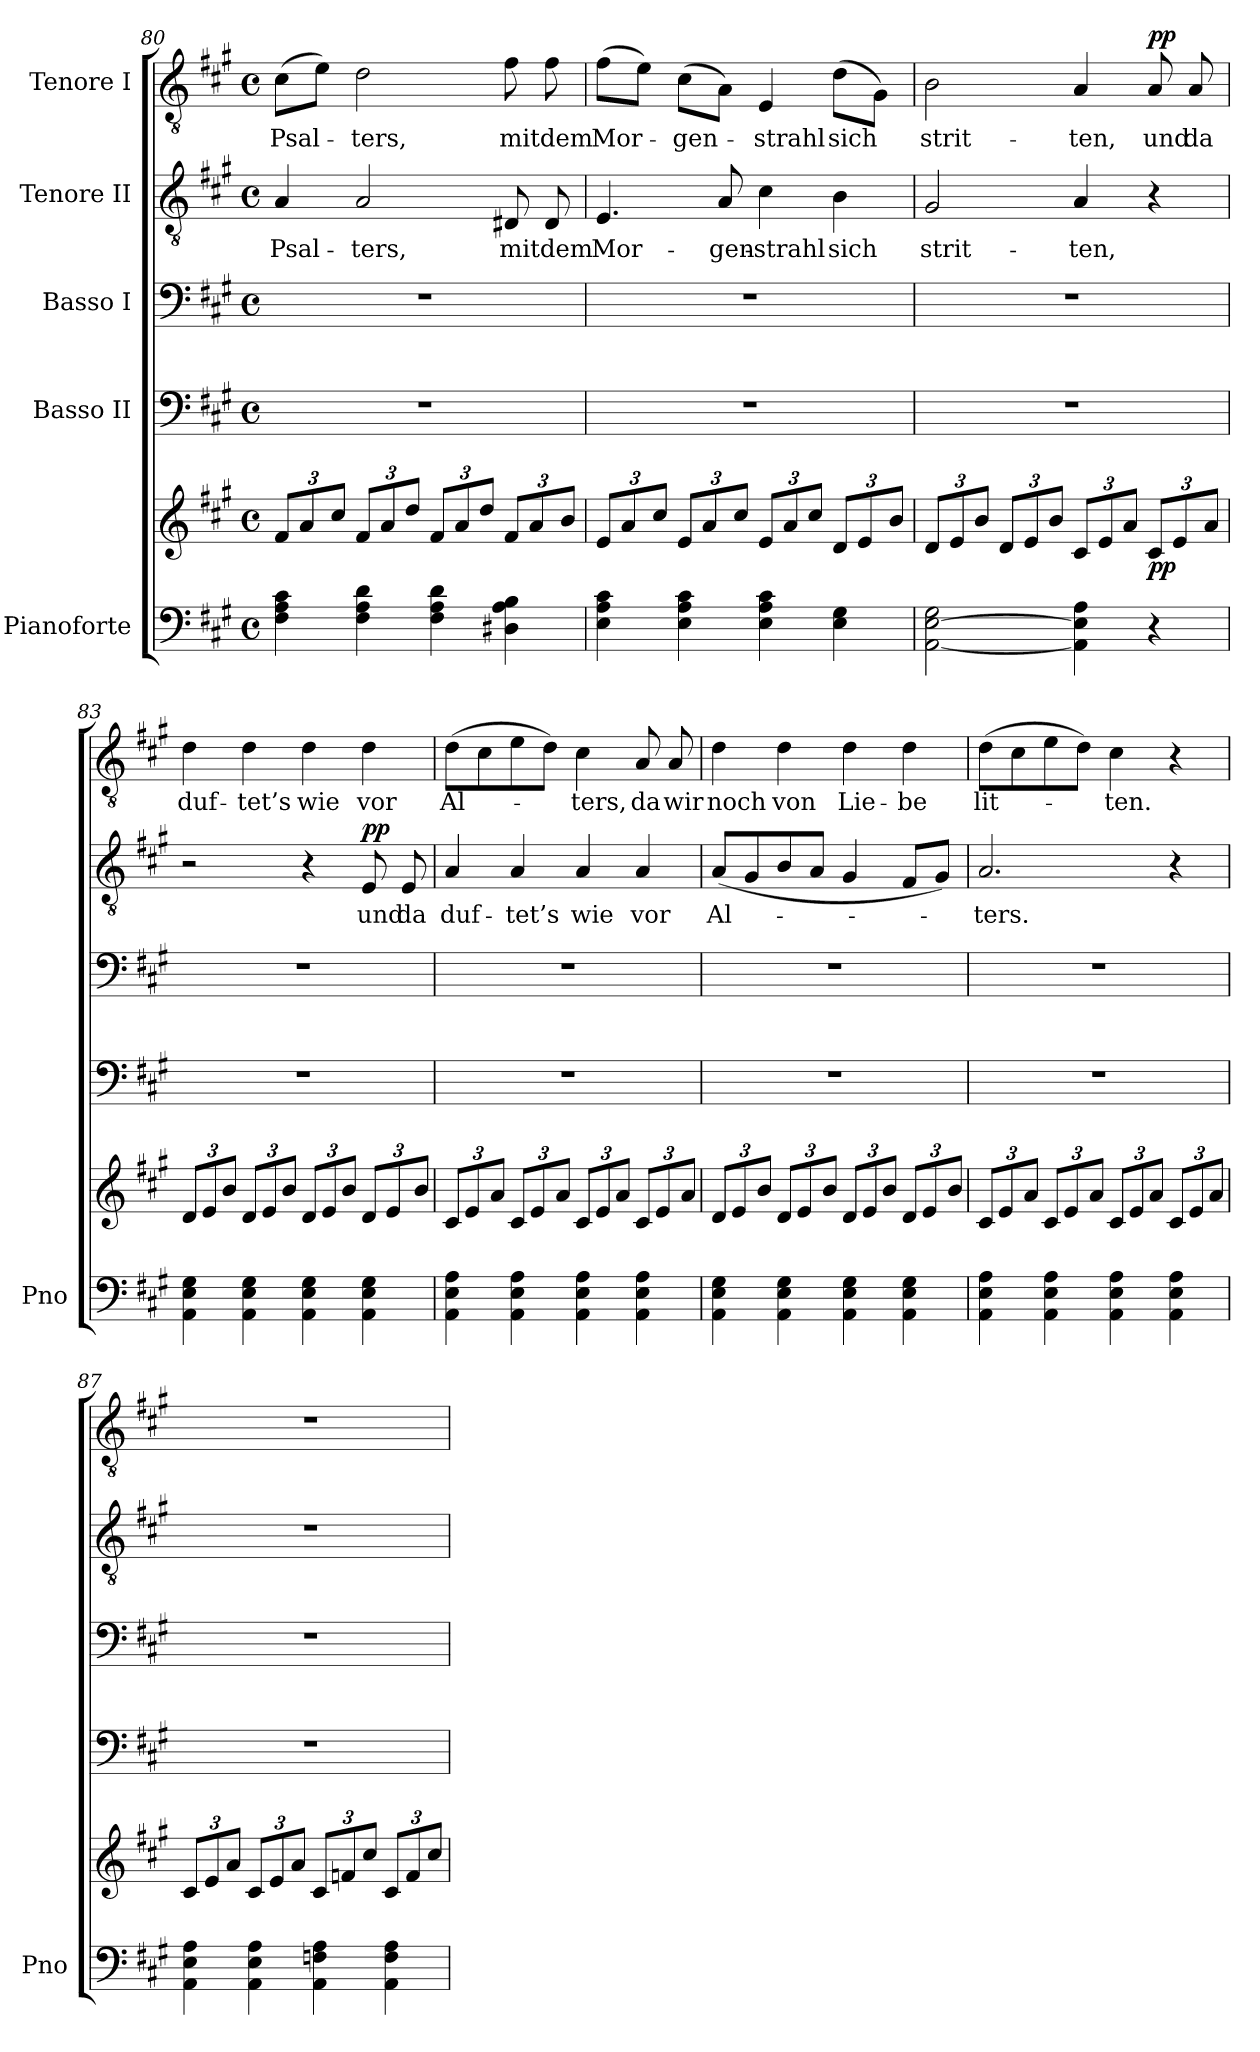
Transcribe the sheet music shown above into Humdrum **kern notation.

**kern	**kern	**dynam	**kern	**kern	**kern	**text	**dynam	**kern	**text	**dynam
*part5	*part5	*part5	*part4	*part3	*part2	*part2	*part2	*part1	*part1	*part1
*staff6	*staff5	*staff5/6	*staff4	*staff3	*staff2	*staff2	*staff2	*staff1	*staff1	*staff1
*I"Pianoforte	*	*	*I"Basso II	*I"Basso I	*I"Tenore II	*	*	*I"Tenore I	*	*
*I'Pno	*	*	*	*	*	*	*	*	*	*
*clefF4	*clefG2	*	*clefF4	*clefF4	*clefGv2	*	*	*clefGv2	*	*
*k[f#c#g#]	*k[f#c#g#]	*	*k[f#c#g#]	*k[f#c#g#]	*k[f#c#g#]	*	*	*k[f#c#g#]	*	*
*M4/4	*M4/4	*	*M4/4	*M4/4	*M4/4	*	*	*M4/4	*	*
*met(c)	*met(c)	*	*met(c)	*met(c)	*met(c)	*	*	*met(c)	*	*
*	*Xbrackettup	*	*	*	*	*	*	*	*	*
=80	=80	=80	=80	=80	=80	=80	=80	=80	=80	=80
!	!	!	!	!	!	!LO:LY:b	!	!	!LO:LY:b	!
4F#\ 4A\ 4c#\	12f#/L	.	1r	1r	4A/	Psal-	.	(8c#\L	Psal-	.
.	12a/	.	.	.	.	.	.	.	.	.
.	.	.	.	.	.	.	.	8e\J)	.	.
.	12cc#/J	.	.	.	.	.	.	.	.	.
!	!	!	!	!	!	!LO:LY:b	!	!	!LO:LY:b	!
4F#\ 4A\ 4d\	12f#/L	.	.	.	2A/	-ters,	.	2d\	-ters,	.
.	12a/	.	.	.	.	.	.	.	.	.
.	12dd/J	.	.	.	.	.	.	.	.	.
4F#\ 4A\ 4d\	12f#/L	.	.	.	.	.	.	.	.	.
.	12a/	.	.	.	.	.	.	.	.	.
.	12dd/J	.	.	.	.	.	.	.	.	.
!	!	!	!	!	!	!LO:LY:b	!	!	!LO:LY:b	!
4D#X\ 4A\ 4B\	12f#/L	.	.	.	8D#X/	mit	.	8f#\	mit	.
.	12a/	.	.	.	.	.	.	.	.	.
!	!	!	!	!	!	!LO:LY:b	!	!	!LO:LY:b	!
.	.	.	.	.	8D#/	dem	.	8f#\	dem	.
.	12b/J	.	.	.	.	.	.	.	.	.
=81	=81	=81	=81	=81	=81	=81	=81	=81	=81	=81
!	!	!	!	!	!	!LO:LY:b	!	!	!LO:LY:b	!
4E\ 4A\ 4c#\	12e/L	.	1r	1r	4.E/	Mor-	.	(8f#\L	Mor-	.
.	12a/	.	.	.	.	.	.	.	.	.
.	.	.	.	.	.	.	.	8e\J)	.	.
.	12cc#/J	.	.	.	.	.	.	.	.	.
!	!	!	!	!	!	!	!	!	!LO:LY:b	!
4E\ 4A\ 4c#\	12e/L	.	.	.	.	.	.	(8c#\L	-gen-	.
.	12a/	.	.	.	.	.	.	.	.	.
!	!	!	!	!	!	!LO:LY:b	!	!	!	!
.	.	.	.	.	8A/	-gen-	.	8A\J)	.	.
.	12cc#/J	.	.	.	.	.	.	.	.	.
!	!	!	!	!	!	!LO:LY:b	!	!	!LO:LY:b	!
4E\ 4A\ 4c#\	12e/L	.	.	.	4c#\	-strahl	.	4E/	-strahl	.
.	12a/	.	.	.	.	.	.	.	.	.
.	12cc#/J	.	.	.	.	.	.	.	.	.
!	!	!	!	!	!	!LO:LY:b	!	!	!LO:LY:b	!
4E\ 4G#\	12d/L	.	.	.	4B\	sich	.	(8d\L	sich	.
.	12e/	.	.	.	.	.	.	.	.	.
.	.	.	.	.	.	.	.	8G#\J)	.	.
.	12b/J	.	.	.	.	.	.	.	.	.
!!LO:LB:g=z
=82	=82	=82	=82	=82	=82	=82	=82	=82	=82	=82
!	!	!	!	!	!	!LO:LY:b	!	!	!LO:LY:b	!
[2AA\ [2E\ 2G#\	12d/L	.	1r	1r	2G#/	strit-	.	2B\	strit-	.
.	12e/	.	.	.	.	.	.	.	.	.
.	12b/J	.	.	.	.	.	.	.	.	.
.	12d/L	.	.	.	.	.	.	.	.	.
.	12e/	.	.	.	.	.	.	.	.	.
.	12b/J	.	.	.	.	.	.	.	.	.
!	!	!	!	!	!	!LO:LY:b	!	!	!LO:LY:b	!
4AA\] 4E\] 4A\	12c#/L	.	.	.	4A/	-ten,	.	4A/	-ten,	.
.	12e/	.	.	.	.	.	.	.	.	.
.	12a/J	.	.	.	.	.	.	.	.	.
!	!	!LO:DY:b	!	!	!	!	!	!	!LO:LY:b	!LO:DY:a
4r	12c#/L	pp	.	.	4r	.	.	8A/	und	pp
.	12e/	.	.	.	.	.	.	.	.	.
!	!	!	!	!	!	!	!	!	!LO:LY:b	!
.	.	.	.	.	.	.	.	8A/	da	.
.	12a/J	.	.	.	.	.	.	.	.	.
=83	=83	=83	=83	=83	=83	=83	=83	=83	=83	=83
!	!	!	!	!	!	!	!	!	!LO:LY:b	!
4AA\ 4E\ 4G#\	12d/L	.	1r	1r	2r	.	.	4d\	duf-	.
.	12e/	.	.	.	.	.	.	.	.	.
.	12b/J	.	.	.	.	.	.	.	.	.
!	!	!	!	!	!	!	!	!	!LO:LY:b	!
4AA\ 4E\ 4G#\	12d/L	.	.	.	.	.	.	4d\	-tet’s	.
.	12e/	.	.	.	.	.	.	.	.	.
.	12b/J	.	.	.	.	.	.	.	.	.
!	!	!	!	!	!	!	!	!	!LO:LY:b	!
4AA\ 4E\ 4G#\	12d/L	.	.	.	4r	.	.	4d\	wie	.
.	12e/	.	.	.	.	.	.	.	.	.
.	12b/J	.	.	.	.	.	.	.	.	.
!	!	!	!	!	!	!LO:LY:b	!LO:DY:a	!	!LO:LY:b	!
4AA\ 4E\ 4G#\	12d/L	.	.	.	8E/	und	pp	4d\	vor	.
.	12e/	.	.	.	.	.	.	.	.	.
!	!	!	!	!	!	!LO:LY:b	!	!	!	!
.	.	.	.	.	8E/	da	.	.	.	.
.	12b/J	.	.	.	.	.	.	.	.	.
=84	=84	=84	=84	=84	=84	=84	=84	=84	=84	=84
!	!	!	!	!	!	!LO:LY:b	!	!	!LO:LY:b	!
4AA\ 4E\ 4A\	12c#/L	.	1r	1r	4A/	duf-	.	(8d\L	Al-	.
.	12e/	.	.	.	.	.	.	.	.	.
.	.	.	.	.	.	.	.	8c#\	.	.
.	12a/J	.	.	.	.	.	.	.	.	.
!	!	!	!	!	!	!LO:LY:b	!	!	!	!
4AA\ 4E\ 4A\	12c#/L	.	.	.	4A/	-tet’s	.	8e\	.	.
.	12e/	.	.	.	.	.	.	.	.	.
.	.	.	.	.	.	.	.	8d\J)	.	.
.	12a/J	.	.	.	.	.	.	.	.	.
!	!	!	!	!	!	!LO:LY:b	!	!	!LO:LY:b	!
4AA\ 4E\ 4A\	12c#/L	.	.	.	4A/	wie	.	4c#\	-ters,	.
.	12e/	.	.	.	.	.	.	.	.	.
.	12a/J	.	.	.	.	.	.	.	.	.
!	!	!	!	!	!	!LO:LY:b	!	!	!LO:LY:b	!
4AA\ 4E\ 4A\	12c#/L	.	.	.	4A/	vor	.	8A/	da	.
.	12e/	.	.	.	.	.	.	.	.	.
!	!	!	!	!	!	!	!	!	!LO:LY:b	!
.	.	.	.	.	.	.	.	8A/	wir	.
.	12a/J	.	.	.	.	.	.	.	.	.
!!LO:LB:g=z
=85	=85	=85	=85	=85	=85	=85	=85	=85	=85	=85
!	!	!	!	!	!	!LO:LY:b	!	!	!LO:LY:b	!
4AA\ 4E\ 4G#\	12d/L	.	1r	1r	(8A/L	Al-	.	4d\	noch	.
.	12e/	.	.	.	.	.	.	.	.	.
.	.	.	.	.	8G#/	.	.	.	.	.
.	12b/J	.	.	.	.	.	.	.	.	.
!	!	!	!	!	!	!	!	!	!LO:LY:b	!
4AA\ 4E\ 4G#\	12d/L	.	.	.	8B/	.	.	4d\	von	.
.	12e/	.	.	.	.	.	.	.	.	.
.	.	.	.	.	8A/J	.	.	.	.	.
.	12b/J	.	.	.	.	.	.	.	.	.
!	!	!	!	!	!	!	!	!	!LO:LY:b	!
4AA\ 4E\ 4G#\	12d/L	.	.	.	4G#/	.	.	4d\	Lie-	.
.	12e/	.	.	.	.	.	.	.	.	.
.	12b/J	.	.	.	.	.	.	.	.	.
!	!	!	!	!	!	!	!	!	!LO:LY:b	!
4AA\ 4E\ 4G#\	12d/L	.	.	.	8F#/L	.	.	4d\	-be	.
.	12e/	.	.	.	.	.	.	.	.	.
.	.	.	.	.	8G#/J)	.	.	.	.	.
.	12b/J	.	.	.	.	.	.	.	.	.
=86	=86	=86	=86	=86	=86	=86	=86	=86	=86	=86
!	!	!	!	!	!	!LO:LY:b	!	!	!LO:LY:b	!
4AA\ 4E\ 4A\	12c#/L	.	1r	1r	2.A/	-ters.	.	(8d\L	lit-	.
.	12e/	.	.	.	.	.	.	.	.	.
.	.	.	.	.	.	.	.	8c#\	.	.
.	12a/J	.	.	.	.	.	.	.	.	.
4AA\ 4E\ 4A\	12c#/L	.	.	.	.	.	.	8e\	.	.
.	12e/	.	.	.	.	.	.	.	.	.
.	.	.	.	.	.	.	.	8d\J)	.	.
.	12a/J	.	.	.	.	.	.	.	.	.
!	!	!	!	!	!	!	!	!	!LO:LY:b	!
4AA\ 4E\ 4A\	12c#/L	.	.	.	.	.	.	4c#\	-ten.	.
.	12e/	.	.	.	.	.	.	.	.	.
.	12a/J	.	.	.	.	.	.	.	.	.
4AA\ 4E\ 4A\	12c#/L	.	.	.	4r	.	.	4r	.	.
.	12e/	.	.	.	.	.	.	.	.	.
.	12a/J	.	.	.	.	.	.	.	.	.
=87	=87	=87	=87	=87	=87	=87	=87	=87	=87	=87
4AA\ 4E\ 4A\	12c#/L	.	1r	1r	1r	.	.	1r	.	.
.	12e/	.	.	.	.	.	.	.	.	.
.	12a/J	.	.	.	.	.	.	.	.	.
4AA\ 4E\ 4A\	12c#/L	.	.	.	.	.	.	.	.	.
.	12e/	.	.	.	.	.	.	.	.	.
.	12a/J	.	.	.	.	.	.	.	.	.
4AA\ 4Fn\ 4A\	12c#/L	.	.	.	.	.	.	.	.	.
.	12fn/	.	.	.	.	.	.	.	.	.
.	12cc#/J	.	.	.	.	.	.	.	.	.
4AA\ 4F\ 4A\	12c#/L	.	.	.	.	.	.	.	.	.
.	12f/	.	.	.	.	.	.	.	.	.
.	12cc#/J	.	.	.	.	.	.	.	.	.
=	=	=	=	=	=	=	=	=	=	=
*-	*-	*-	*-	*-	*-	*-	*-	*-	*-	*-
